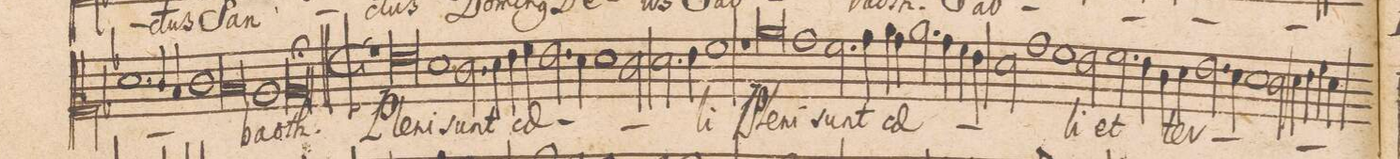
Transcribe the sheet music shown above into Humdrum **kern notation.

**kern	**text
*I"ALTVS.	*
*clefC2	*
*k[b-]	*
*met(C|)	*
*M2/1	*
1.f	.
4e/	.
4d/	.
=33-	=33-
1e	.
0d	.
=34-	=34-
1c	-ba-
=35-	=35-
0cl;	-oth.
=36||	=36||
*M2/1	*
*met(C|)	*
1r	.
0g	Ple-
=37-	=37-
1f	-ni
=38-	=38-
2.e\	sunt
4f\	.
4g\	cae-
4a\	.
2.g\	.
=39-	=39-
4f\	.
1f	.
2e\	.
=40-	=40-
2.f\	.
4g\	.
1a	-li
=41-	=41-
1r	.
0cc	Ple-
=42-	=42-
1b-	-ni
=43-	=43-
2.a\	sunt
4b-\	.
4cc\	cae-
4b-\	.
2.cc\	.
=44-	=44-
4b-\	.
4a\	.
4g\	.
2f\	.
1b-	.
=45-	=45-
1a	.
2g\	-li
=46-	=46-
2.a\	et
4g\	.
4e\	ter-
4f\	.
2.g\	.
=47-	=47-
4f\	.
1f	.
2e\	.
=48-	=48-
4f\	.
4g\	.
4a\	.
4f\	.
*-	*-
